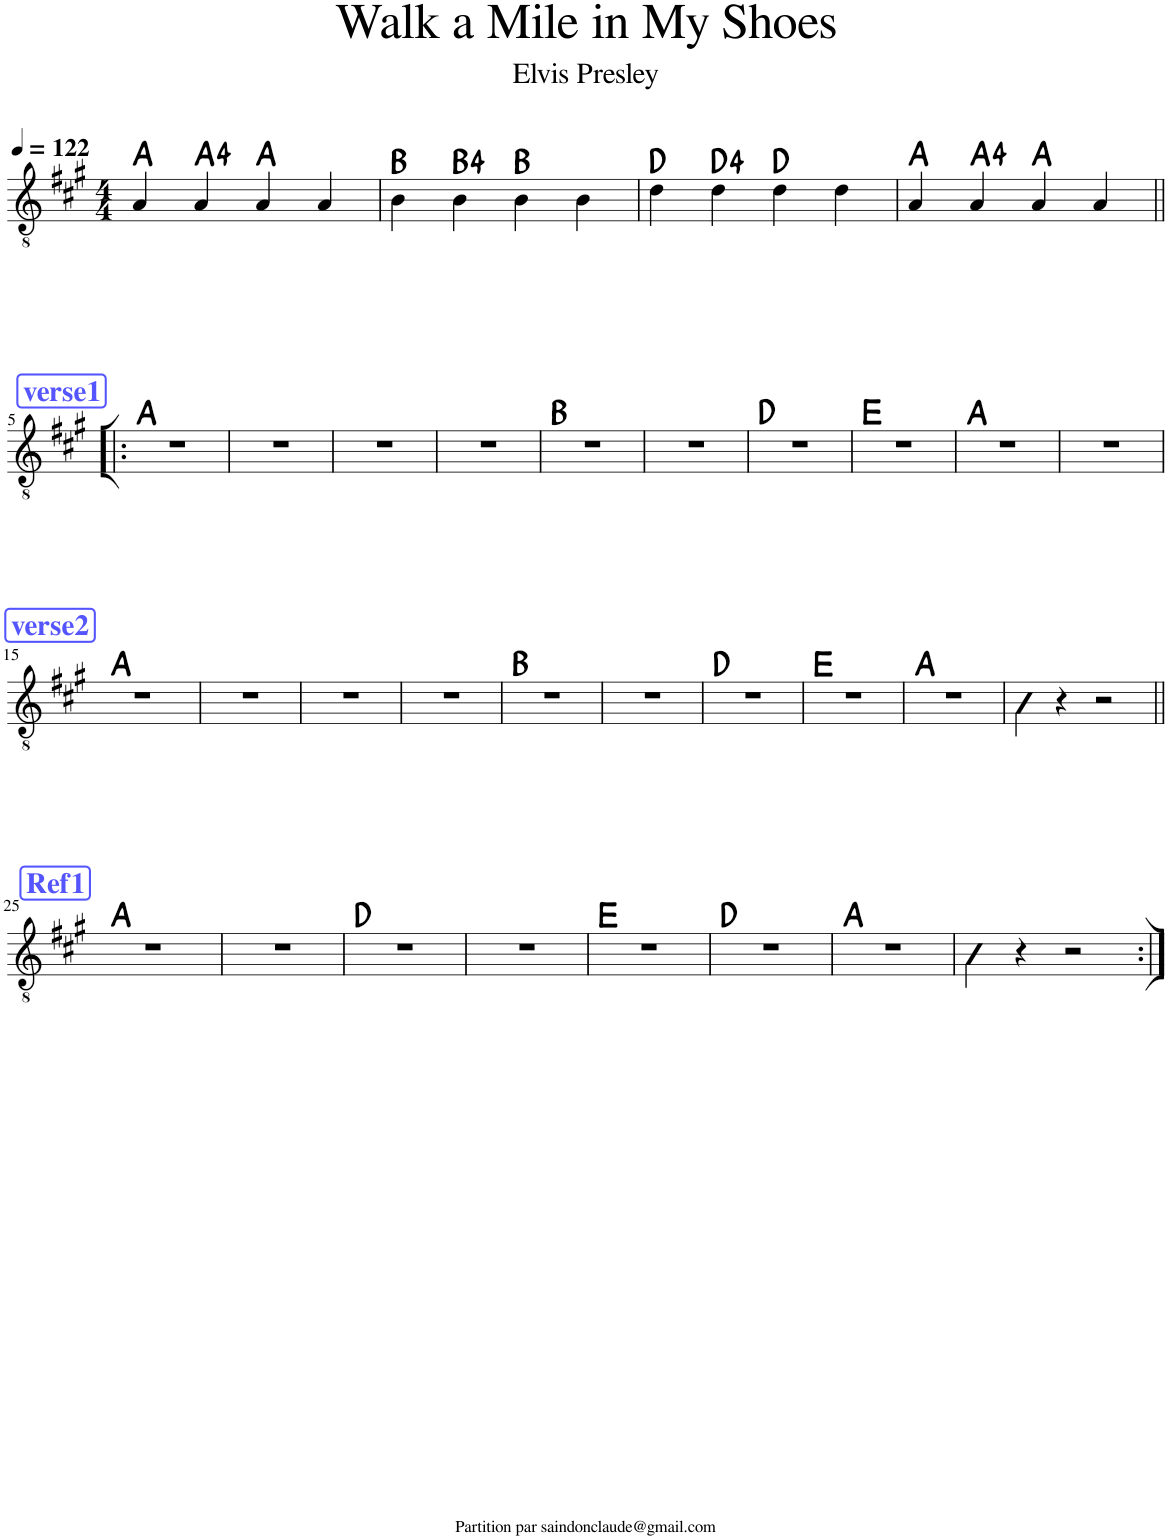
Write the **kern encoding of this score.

**kern	**harte
*part1	*part1
*staff1	*
*I"Classical Guitar	*
*I'Guit.	*
*clefGv2	*
*k[f#c#g#]	*
*M4/4	*
*MM122	*
=1	=1
4A/	A:maj
4A/	A:maj(4)
4A/	A:maj
4A/	.
=2	=2
4B\	B:maj
4B\	B:maj(4)
4B\	B:maj
4B\	.
=3	=3
4d\	D:maj
4d\	D:maj(4)
4d\	D:maj
4d\	.
=4	=4
4A/	A:maj
4A/	A:maj(4)
4A/	A:maj
4A/	.
!!LO:LB:g=z
!!LO:REH:place=s1:a:B:cj:color=#5555FF:fs=14:t=verse1
=5!|:	=5!|:
1r	A:maj
=6	=6
1r	.
=7	=7
1r	.
=8	=8
1r	.
=9	=9
1r	B:maj
=10	=10
1r	.
=11	=11
1r	D:maj
=12	=12
1r	E:maj
=13	=13
1r	A:maj
=14	=14
1r	.
!!LO:LB:g=z
!!LO:REH:place=s1:a:B:cj:color=#5555FF:fs=14:t=verse2
=15	=15
1r	A:maj
=16	=16
1r	.
=17	=17
1r	.
=18	=18
1r	.
=19	=19
1r	B:maj
=20	=20
1r	.
=21	=21
1r	D:maj
=22	=22
1r	E:maj
=23	=23
1r	A:maj
=24	=24
4A\	.
4r	.
2r	.
!!LO:LB:g=z
!!LO:REH:place=s1:a:B:cj:color=#5555FF:fs=14:t=Ref1
=25||	=25||
1r	A:maj
=26	=26
1r	.
=27	=27
1r	D:maj
=28	=28
1r	.
=29	=29
1r	E:maj
=30	=30
1r	D:maj
=31	=31
1r	A:maj
=32	=32
4A\	.
4r	.
2r	.
=:|!	=:|!
*-	*-
